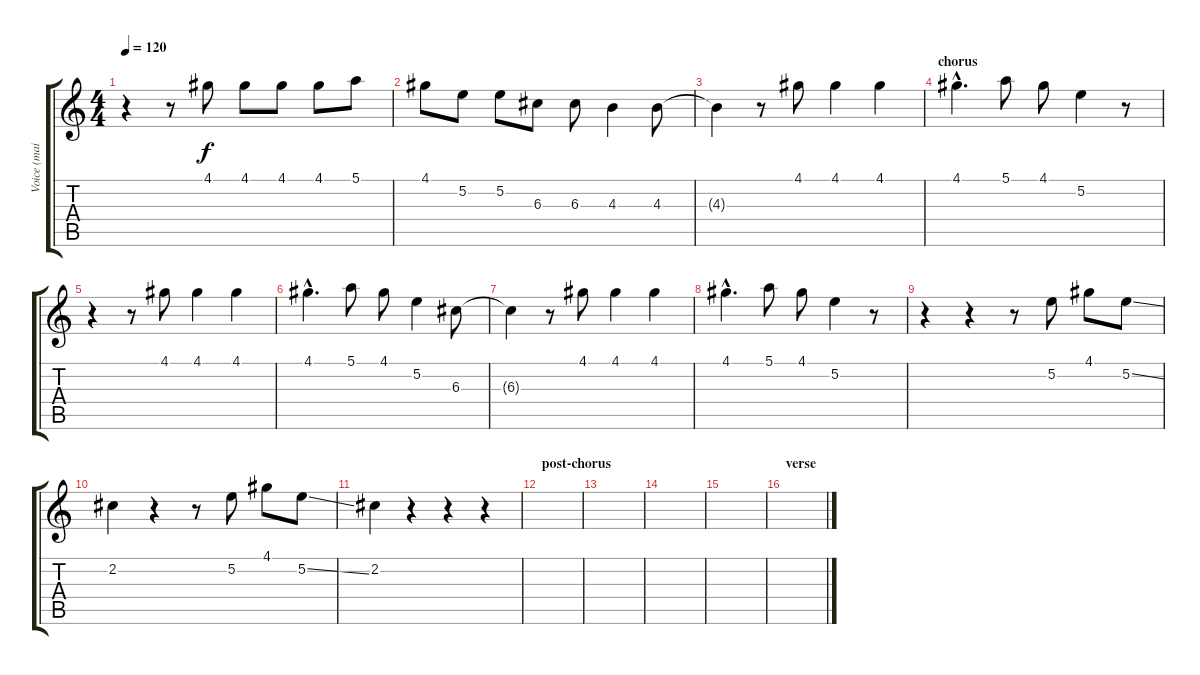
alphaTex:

\track ("Voice (main)" "Voice (mai") {instrument distortionguitar}
\staff {score tabs}
\tuning (E4 B3 G3 D3 A2 E2) {hide}
\ts (4 4)
\tempo 120
\clef g2
\ks c
r.4{dy f} r.8 4.1.8 4.1.8 4.1.8 4.1.8 5.1.8 |
4.1.8 5.2.8 5.2.8 6.3.8 6.3.8 4.3.4 4.3.8 |
4.3{t}.4 r.8 4.1.8 4.1.4 4.1.4 |
\section ("" "chorus")
4.1{hac}.4{d} 5.1.8 4.1.8 5.2.4 r.8 |
r.4 r.8 4.1.8 4.1.4 4.1.4 |
4.1{hac}.4{d} 5.1.8 4.1.8 5.2.4 6.3.8 |
6.3{t}.4 r.8 4.1.8 4.1.4 4.1.4 |
4.1{hac}.4{d} 5.1.8 4.1.8 5.2.4 r.8 |
r.4 r.4 r.8 5.2.8 4.1.8 5.2{ss}.8 |
2.2.4 r.4 r.8 5.2.8 4.1.8 5.2{ss}.8 |
2.2.4 r.4 r.4 r.4 |
\section ("" "post-chorus")
|
|
|
|
\section ("" "verse")
